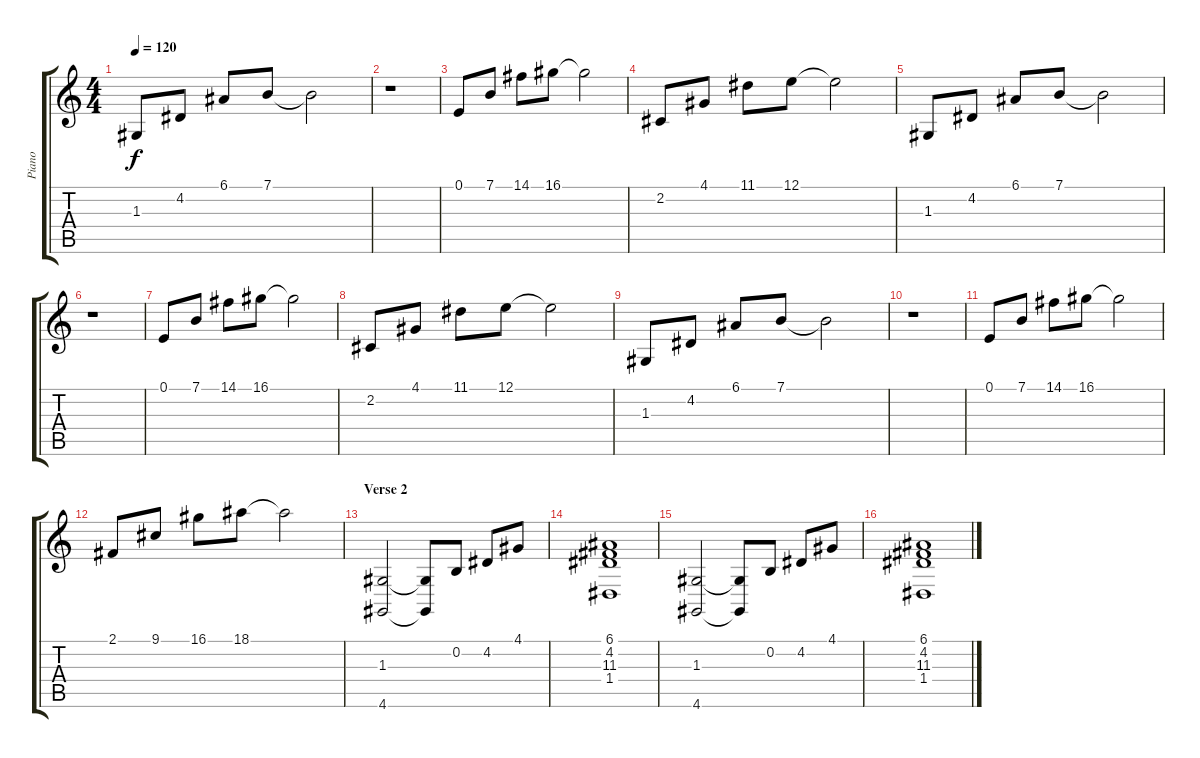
\track ("Piano" "Piano") {instrument brightacousticpiano}
\staff {score tabs}
\tuning (E4 B3 G3 D3 A2 E2) {hide}
\ts (4 4)
\tempo 120
\clef g2
\ks c
1.3.8{dy f} 4.2.8 6.1.8 7.1.8 7.1{t}.2 |
r.1 |
0.1.8 7.1.8 14.1.8 16.1.8 16.1{t}.2 |
2.2.8 4.1.8 11.1.8 12.1.8 12.1{t}.2 |
1.3.8 4.2.8 6.1.8 7.1.8 7.1{t}.2 |
r.1 |
0.1.8 7.1.8 14.1.8 16.1.8 16.1{t}.2 |
2.2.8 4.1.8 11.1.8 12.1.8 12.1{t}.2 |
1.3.8 4.2.8 6.1.8 7.1.8 7.1{t}.2 |
r.1 |
0.1.8 7.1.8 14.1.8 16.1.8 16.1{t}.2 |
2.1.8 9.1.8 16.1.8 18.1.8 18.1{t}.2 |
\section ("" "Verse 2")
(1.3 4.6).2{volume 10} (1.3{t} 4.6{t}).8 0.2.8 4.2.8 4.1.8 |
(6.1 4.2 11.3 1.4).1 |
(1.3 4.6).2 (1.3{t} 4.6{t}).8 0.2.8 4.2.8 4.1.8 |
(6.1 4.2 11.3 1.4).1
